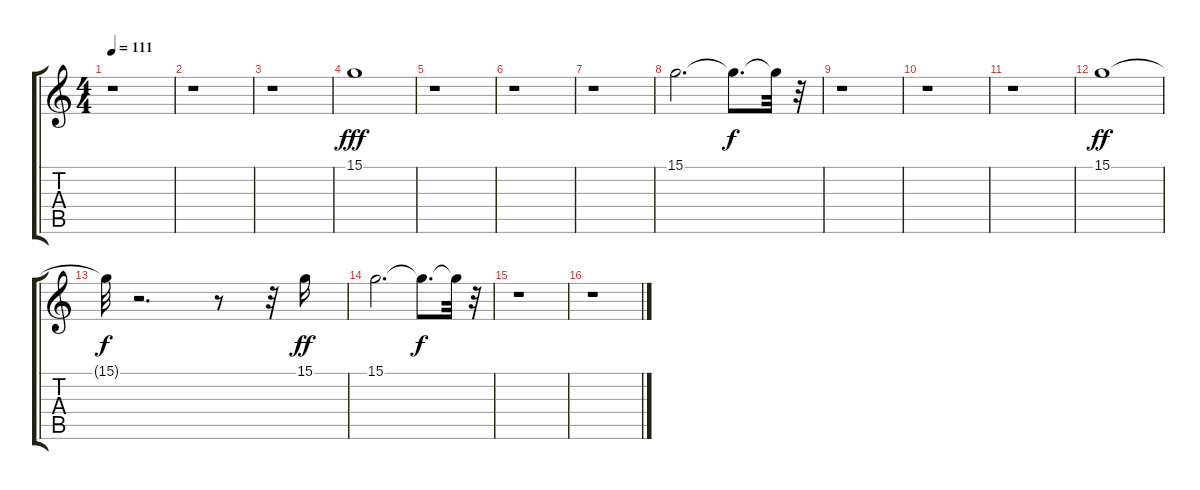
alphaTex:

\track "" {instrument synthstrings1}
\staff {score tabs}
\tuning (E4 B3 G3 D3 A2 E2) {hide}
\ts (4 4)
\tempo 111
\clef g2
\ks c
r.1{dy f} |
r.1 |
r.1 |
15.1.1{dy fff} |
r.1 |
r.1 |
r.1 |
15.1.2{d} 15.1{t}.8{d dy f} 15.1{t}.32 r.32 |
r.1 |
r.1 |
r.1 |
15.1.1{dy ff} |
15.1{t}.32{dy f} r.2{d} r.8 r.32 15.1.16{dy ff} |
15.1.2{d} 15.1{t}.8{d dy f} 15.1{t}.32 r.32 |
r.1 |
r.1
